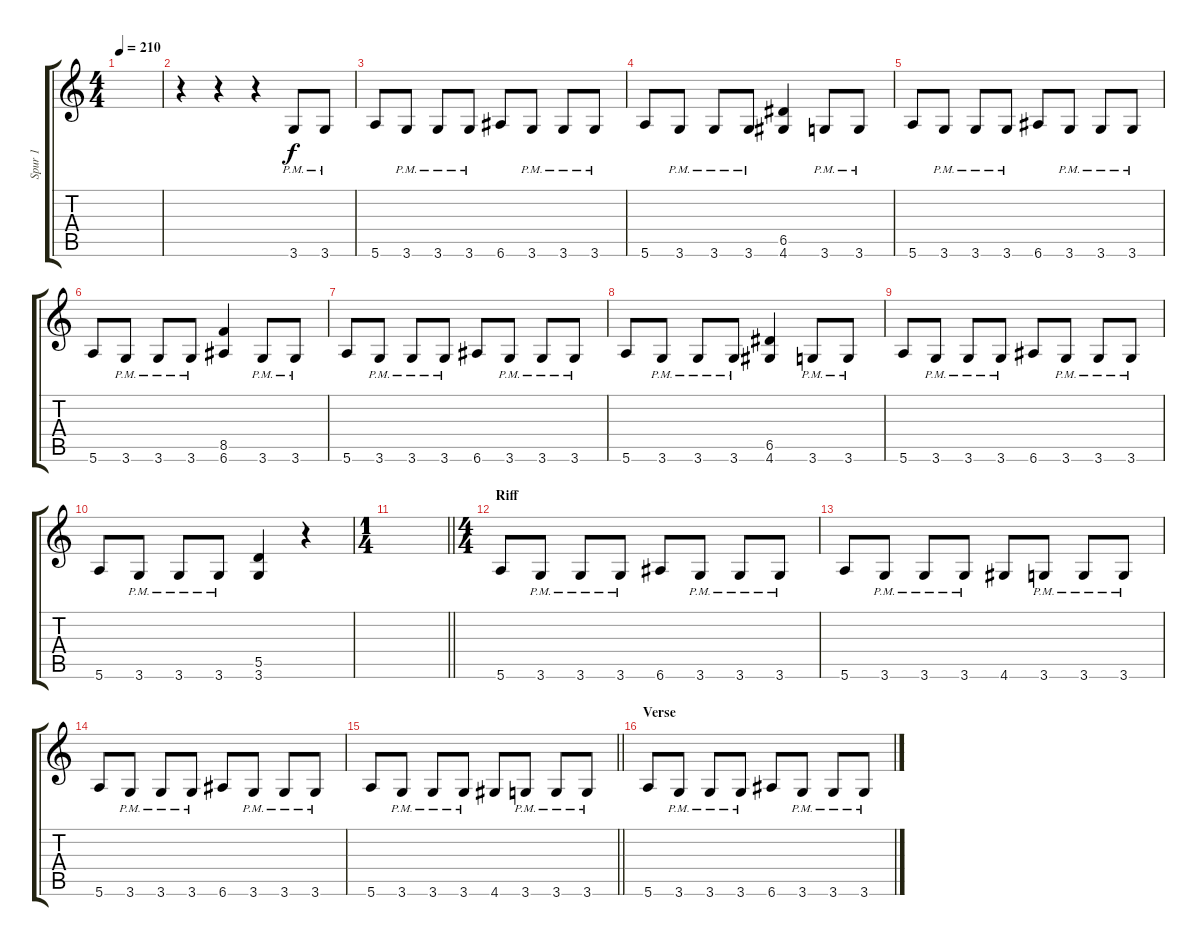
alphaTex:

\track ("Spur 1" "Spur 1") {instrument distortionguitar}
\staff {score tabs}
\tuning (E4 B3 G3 D3 A2 E2) {hide}
\ts (4 4)
\tempo 210
\clef g2
\ks c
|
r.4 r.4 r.4 3.6{pm}.8 3.6{pm}.8 |
5.6.8 3.6{pm}.8 3.6{pm}.8 3.6{pm}.8 6.6.8 3.6{pm}.8 3.6{pm}.8 3.6{pm}.8 |
5.6.8 3.6{pm}.8 3.6{pm}.8 3.6{pm}.8 (6.5 4.6).4 3.6{pm}.8 3.6{pm}.8 |
5.6.8 3.6{pm}.8 3.6{pm}.8 3.6{pm}.8 6.6.8 3.6{pm}.8 3.6{pm}.8 3.6{pm}.8 |
5.6.8 3.6{pm}.8 3.6{pm}.8 3.6{pm}.8 (8.5 6.6).4 3.6{pm}.8 3.6{pm}.8 |
5.6.8 3.6{pm}.8 3.6{pm}.8 3.6{pm}.8 6.6.8 3.6{pm}.8 3.6{pm}.8 3.6{pm}.8 |
5.6.8 3.6{pm}.8 3.6{pm}.8 3.6{pm}.8 (6.5 4.6).4 3.6{pm}.8 3.6{pm}.8 |
5.6.8 3.6{pm}.8 3.6{pm}.8 3.6{pm}.8 6.6.8 3.6{pm}.8 3.6{pm}.8 3.6{pm}.8 |
5.6.8 3.6{pm}.8 3.6{pm}.8 3.6{pm}.8 (5.5 3.6).4 r.4 |
\ts (1 4)
\barLineRight lightlight
|
\ts (4 4)
\section ("" "Riff ")
5.6.8 3.6{pm}.8 3.6{pm}.8 3.6{pm}.8 6.6.8 3.6{pm}.8 3.6{pm}.8 3.6{pm}.8 |
5.6.8 3.6{pm}.8 3.6{pm}.8 3.6{pm}.8 4.6.8 3.6{pm}.8 3.6{pm}.8 3.6{pm}.8 |
5.6.8 3.6{pm}.8 3.6{pm}.8 3.6{pm}.8 6.6.8 3.6{pm}.8 3.6{pm}.8 3.6{pm}.8 |
\barLineRight lightlight
5.6.8 3.6{pm}.8 3.6{pm}.8 3.6{pm}.8 4.6.8 3.6{pm}.8 3.6{pm}.8 3.6{pm}.8 |
\section ("" "Verse")
5.6.8 3.6{pm}.8 3.6{pm}.8 3.6{pm}.8 6.6.8 3.6{pm}.8 3.6{pm}.8 3.6{pm}.8
